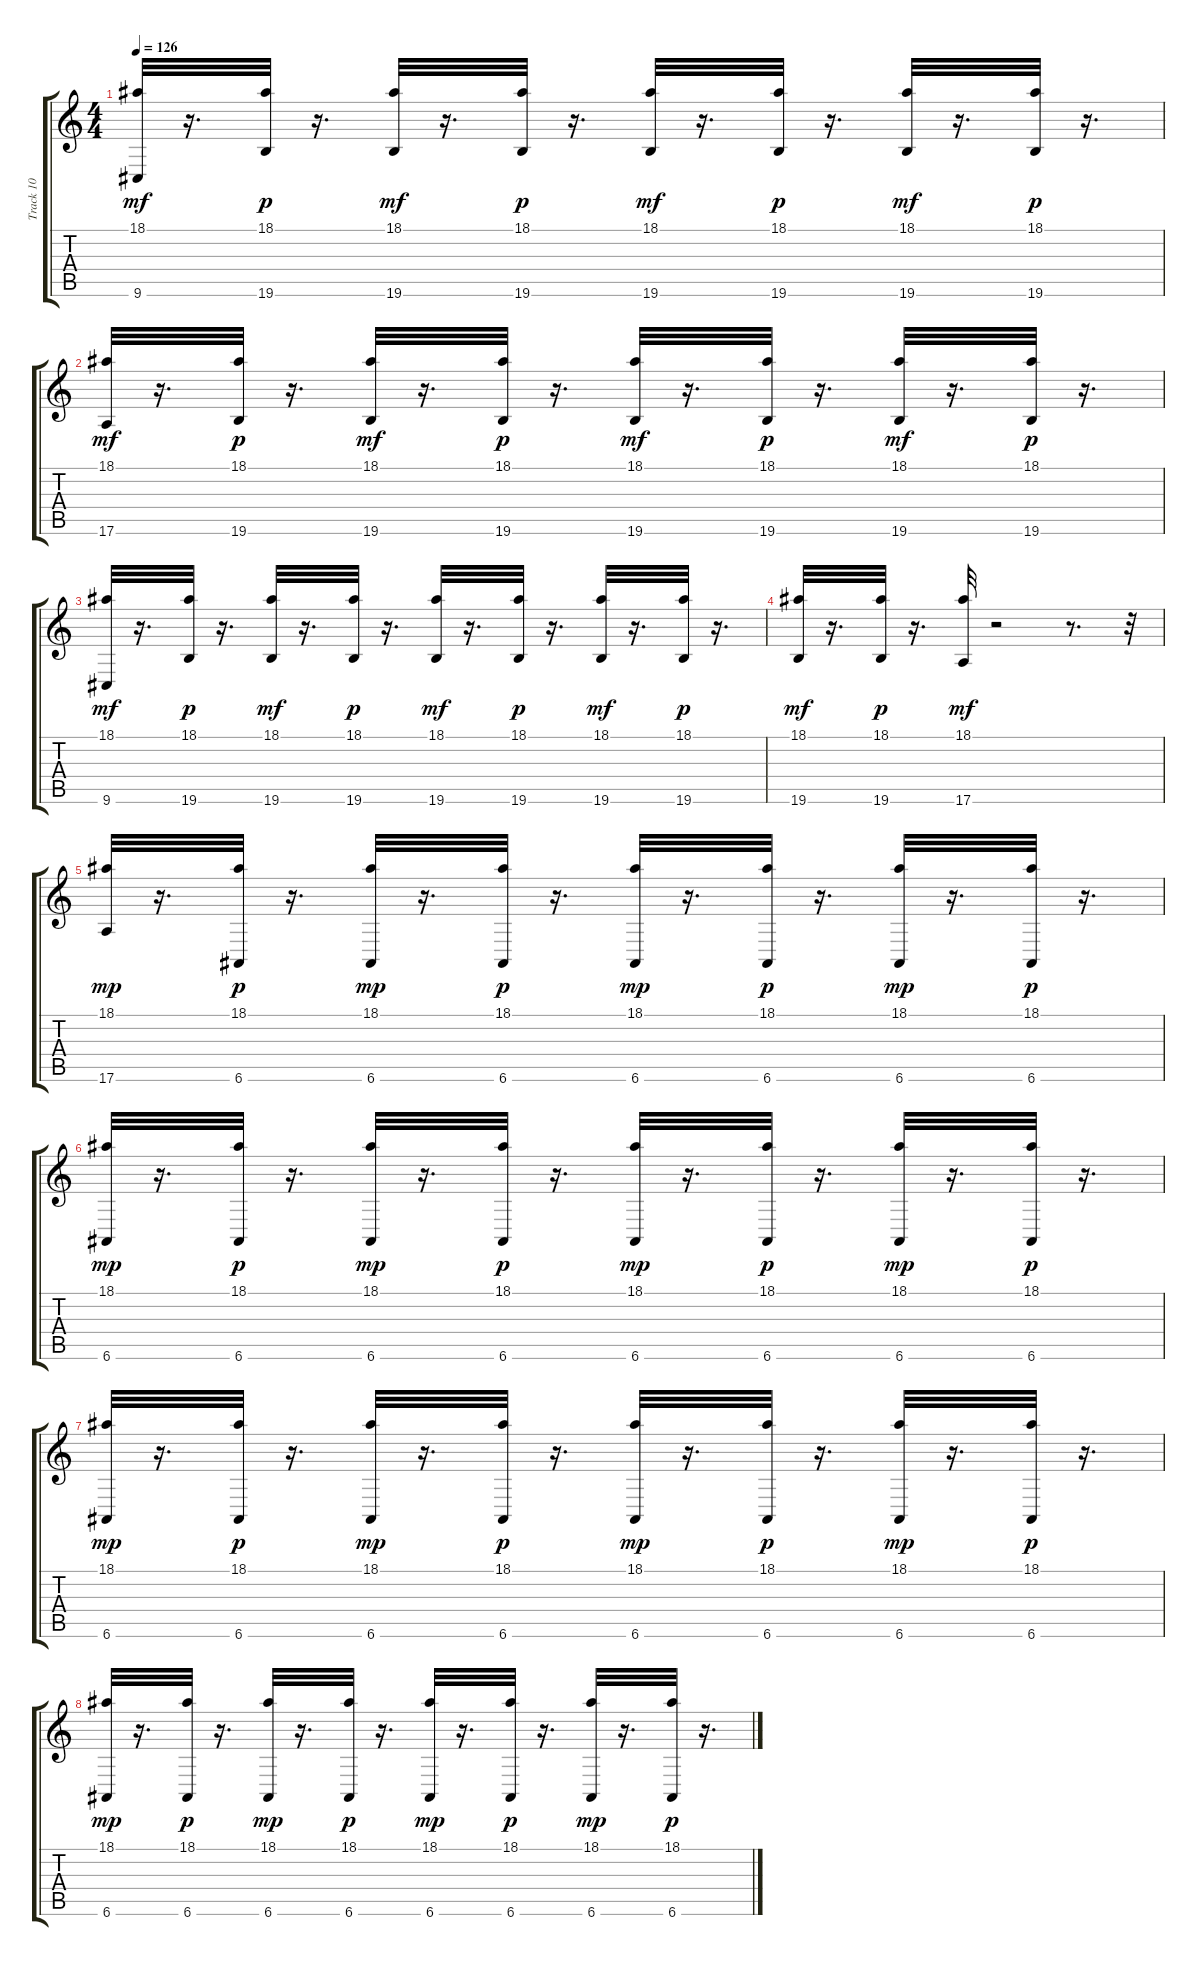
\track ("Track 10" "Track 10") {instrument acousticgrandpiano}
\staff {score tabs}
\tuning (E4 B3 G3 D3 A2 E2) {hide}
\ts (4 4)
\tempo 126
\clef g2
\ks c
(18.1 9.6).32{dy mf} r.16{d} (18.1 19.6).32{dy p} r.16{d} (18.1 19.6).32{dy mf} r.16{d} (18.1 19.6).32{dy p} r.16{d} (18.1 19.6).32{dy mf} r.16{d} (18.1 19.6).32{dy p} r.16{d} (18.1 19.6).32{dy mf} r.16{d} (18.1 19.6).32{dy p} r.16{d} |
(18.1 17.6).32{dy mf} r.16{d} (18.1 19.6).32{dy p} r.16{d} (18.1 19.6).32{dy mf} r.16{d} (18.1 19.6).32{dy p} r.16{d} (18.1 19.6).32{dy mf} r.16{d} (18.1 19.6).32{dy p} r.16{d} (18.1 19.6).32{dy mf} r.16{d} (18.1 19.6).32{dy p} r.16{d} |
(18.1 9.6).32{dy mf} r.16{d} (18.1 19.6).32{dy p} r.16{d} (18.1 19.6).32{dy mf} r.16{d} (18.1 19.6).32{dy p} r.16{d} (18.1 19.6).32{dy mf} r.16{d} (18.1 19.6).32{dy p} r.16{d} (18.1 19.6).32{dy mf} r.16{d} (18.1 19.6).32{dy p} r.16{d} |
(18.1 19.6).32{dy mf} r.16{d} (18.1 19.6).32{dy p} r.16{d} (18.1 17.6).32{dy mf} r.2 r.8{d} r.32 |
(18.1 17.6).32{dy mp} r.16{d} (18.1 6.6).32{dy p} r.16{d} (18.1 6.6).32{dy mp} r.16{d} (18.1 6.6).32{dy p} r.16{d} (18.1 6.6).32{dy mp} r.16{d} (18.1 6.6).32{dy p} r.16{d} (18.1 6.6).32{dy mp} r.16{d} (18.1 6.6).32{dy p} r.16{d} |
(18.1 6.6).32{dy mp} r.16{d} (18.1 6.6).32{dy p} r.16{d} (18.1 6.6).32{dy mp} r.16{d} (18.1 6.6).32{dy p} r.16{d} (18.1 6.6).32{dy mp} r.16{d} (18.1 6.6).32{dy p} r.16{d} (18.1 6.6).32{dy mp} r.16{d} (18.1 6.6).32{dy p} r.16{d} |
(18.1 6.6).32{dy mp} r.16{d} (18.1 6.6).32{dy p} r.16{d} (18.1 6.6).32{dy mp} r.16{d} (18.1 6.6).32{dy p} r.16{d} (18.1 6.6).32{dy mp} r.16{d} (18.1 6.6).32{dy p} r.16{d} (18.1 6.6).32{dy mp} r.16{d} (18.1 6.6).32{dy p} r.16{d} |
(18.1 6.6).32{dy mp} r.16{d} (18.1 6.6).32{dy p} r.16{d} (18.1 6.6).32{dy mp} r.16{d} (18.1 6.6).32{dy p} r.16{d} (18.1 6.6).32{dy mp} r.16{d} (18.1 6.6).32{dy p} r.16{d} (18.1 6.6).32{dy mp} r.16{d} (18.1 6.6).32{dy p} r.16{d}
